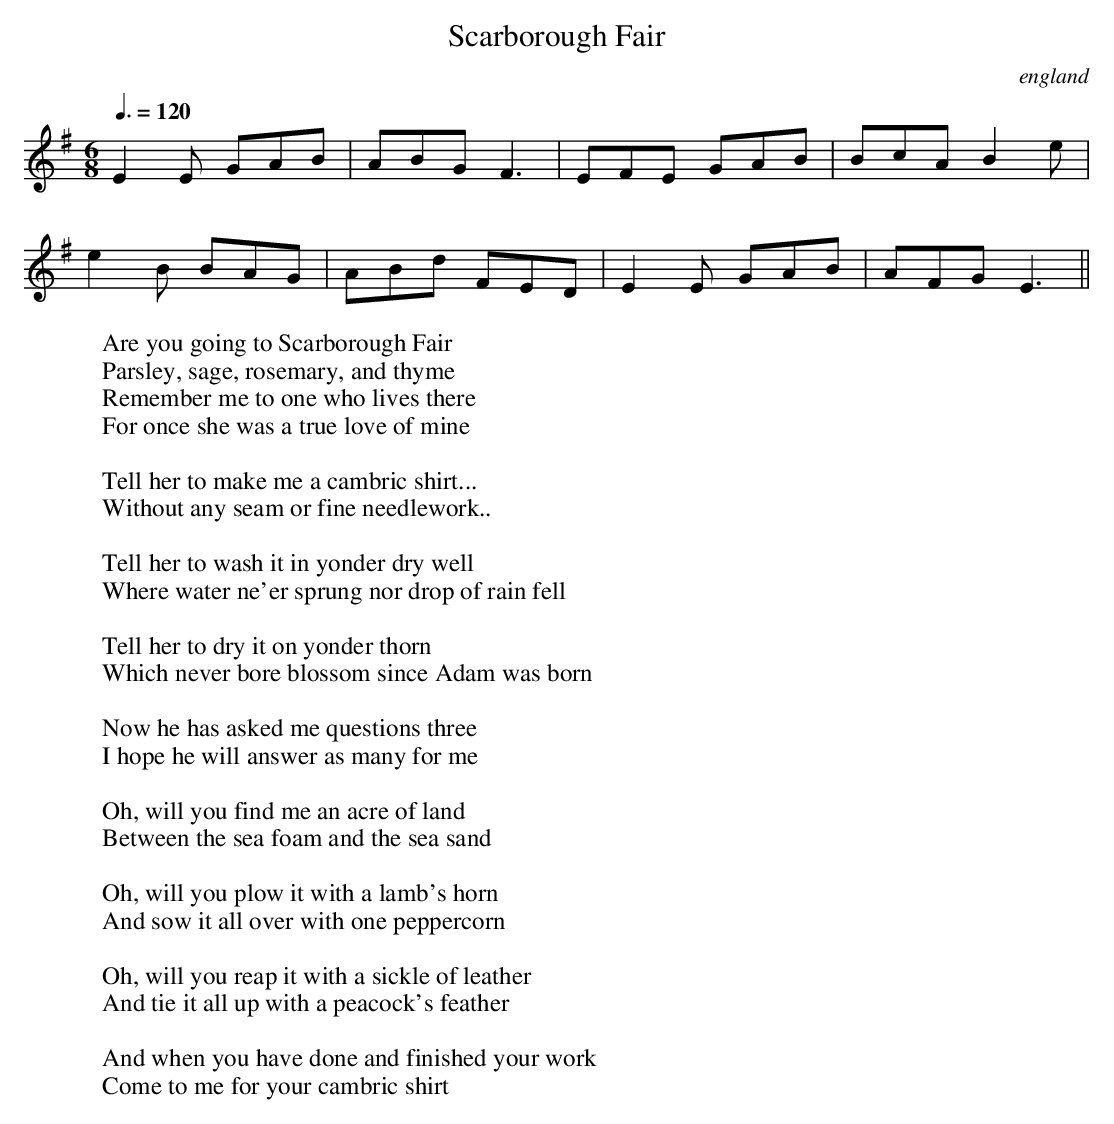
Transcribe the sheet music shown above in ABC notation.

X:1
T:Scarborough Fair
O:england
M:6/8
L:1/8
Q:3/8=120
W:Are you going to Scarborough Fair
W:  Parsley, sage, rosemary, and thyme
W:Remember me to one who lives there
W:  For once she was a true love of mine
W:
W:Tell her to make me a cambric shirt...
W:Without any seam or fine needlework..
W:
W:Tell her to wash it in yonder dry well
W:Where water ne'er sprung nor drop of rain fell
W:
W:Tell her to dry it on yonder thorn
W:Which never bore blossom since Adam was born
W:
W:Now he has asked me questions three
W:I hope he will answer as many for me
W:
W:Oh, will you find me an acre of land
W:Between the sea foam and the sea sand
W:
W:Oh, will you plow it with a lamb's horn
W:And sow it all over with one peppercorn
W:
W:Oh, will you reap it with a sickle of leather
W:And tie it all up with a peacock's feather
W:
W:And when you have done and finished your work
W:Come to me for your cambric shirt
K:G
E2E GAB|ABG F3|E-FE G-AB|BcA B2e|
e2B B-AG|ABd F-ED|E2E GAB|A-FG E3||
